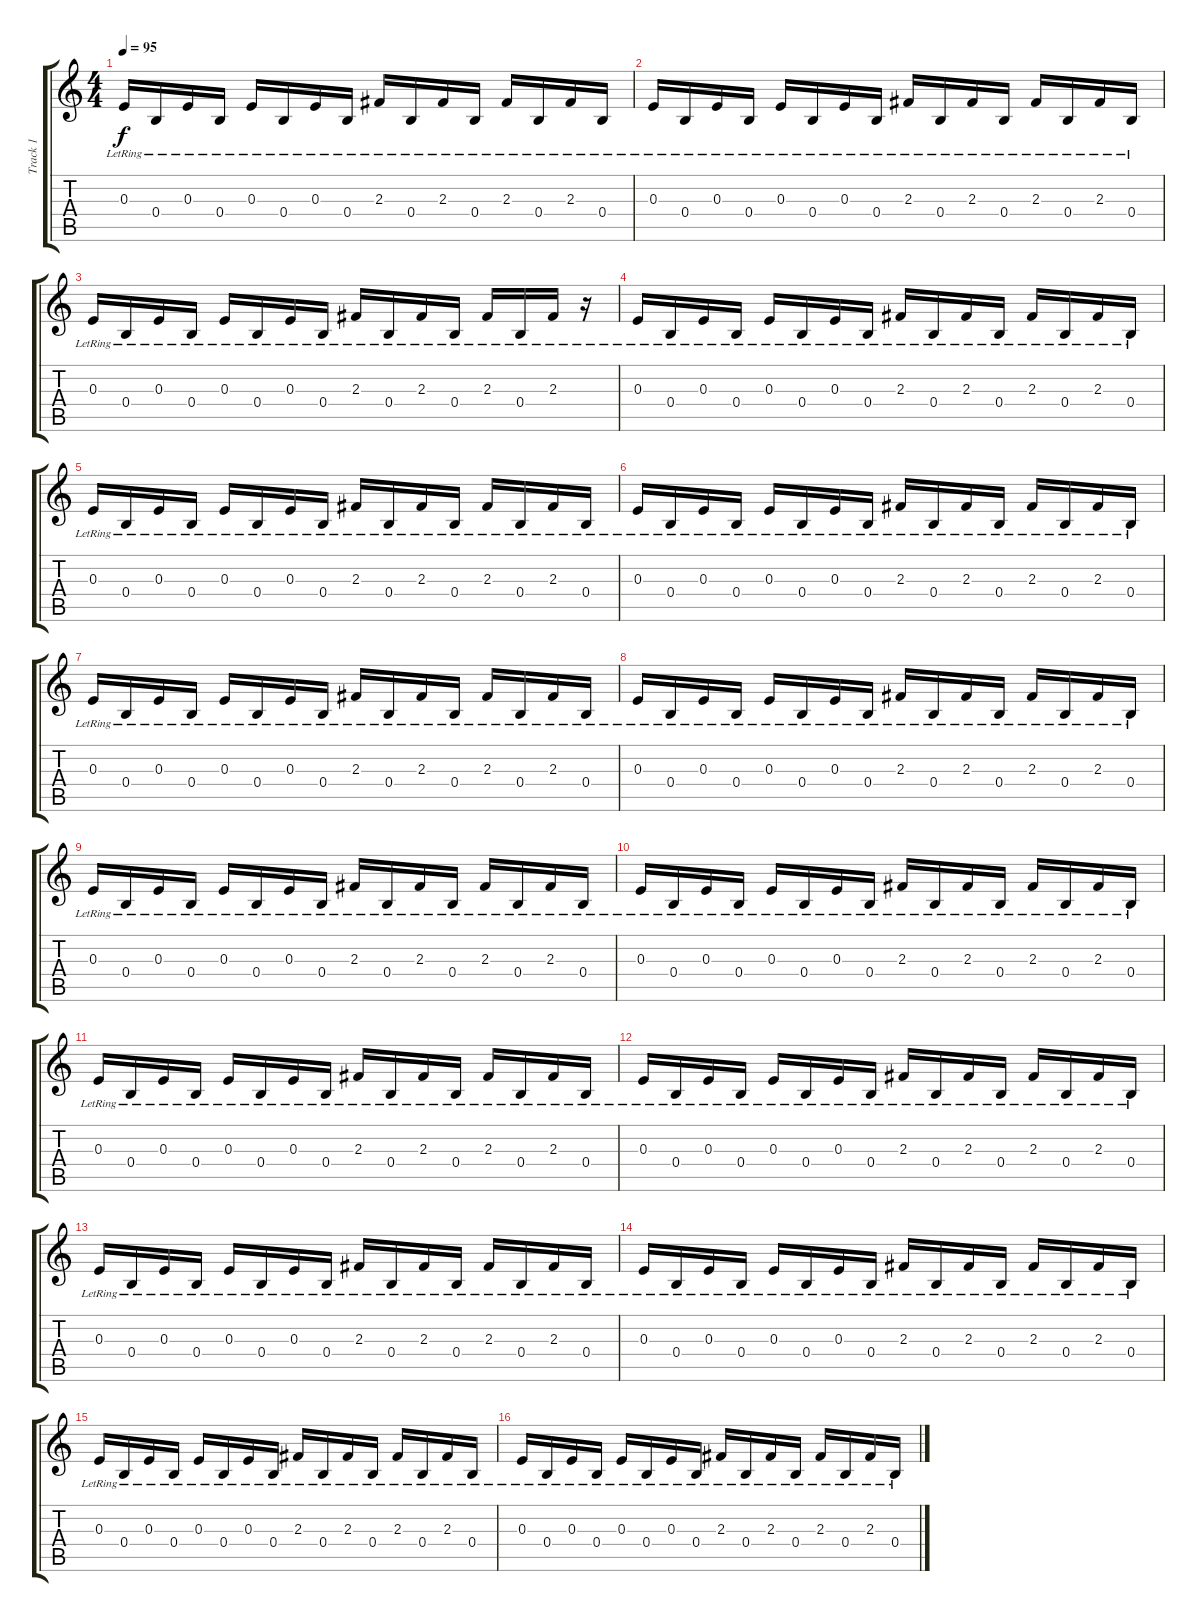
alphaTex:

\track ("Track 1" "Track 1") {instrument distortionguitar}
\staff {score tabs}
\tuning (Db4 Ab3 E3 B2 Gb2 B1) {hide}
\ts (4 4)
\tempo 95
\clef g2
\ks c
0.3{lr}.16{dy f} 0.4{lr}.16 0.3{lr}.16 0.4{lr}.16 0.3{lr}.16 0.4{lr}.16 0.3{lr}.16 0.4{lr}.16 2.3{lr}.16 0.4{lr}.16 2.3{lr}.16 0.4{lr}.16 2.3{lr}.16 0.4{lr}.16 2.3{lr}.16 0.4{lr}.16 |
0.3{lr}.16 0.4{lr}.16 0.3{lr}.16 0.4{lr}.16 0.3{lr}.16 0.4{lr}.16 0.3{lr}.16 0.4{lr}.16 2.3{lr}.16 0.4{lr}.16 2.3{lr}.16 0.4{lr}.16 2.3{lr}.16 0.4{lr}.16 2.3{lr}.16 0.4{lr}.16 |
0.3{lr}.16 0.4{lr}.16 0.3{lr}.16 0.4{lr}.16 0.3{lr}.16 0.4{lr}.16 0.3{lr}.16 0.4{lr}.16 2.3{lr}.16 0.4{lr}.16 2.3{lr}.16 0.4{lr}.16 2.3{lr}.16 0.4{lr}.16 2.3{lr}.16 r.16 |
0.3{lr}.16 0.4{lr}.16 0.3{lr}.16 0.4{lr}.16 0.3{lr}.16 0.4{lr}.16 0.3{lr}.16 0.4{lr}.16 2.3{lr}.16 0.4{lr}.16 2.3{lr}.16 0.4{lr}.16 2.3{lr}.16 0.4{lr}.16 2.3{lr}.16 0.4{lr}.16 |
0.3{lr}.16 0.4{lr}.16 0.3{lr}.16 0.4{lr}.16 0.3{lr}.16 0.4{lr}.16 0.3{lr}.16 0.4{lr}.16 2.3{lr}.16 0.4{lr}.16 2.3{lr}.16 0.4{lr}.16 2.3{lr}.16 0.4{lr}.16 2.3{lr}.16 0.4{lr}.16 |
0.3{lr}.16 0.4{lr}.16 0.3{lr}.16 0.4{lr}.16 0.3{lr}.16 0.4{lr}.16 0.3{lr}.16 0.4{lr}.16 2.3{lr}.16 0.4{lr}.16 2.3{lr}.16 0.4{lr}.16 2.3{lr}.16 0.4{lr}.16 2.3{lr}.16 0.4{lr}.16 |
0.3{lr}.16 0.4{lr}.16 0.3{lr}.16 0.4{lr}.16 0.3{lr}.16 0.4{lr}.16 0.3{lr}.16 0.4{lr}.16 2.3{lr}.16 0.4{lr}.16 2.3{lr}.16 0.4{lr}.16 2.3{lr}.16 0.4{lr}.16 2.3{lr}.16 0.4{lr}.16 |
0.3{lr}.16 0.4{lr}.16 0.3{lr}.16 0.4{lr}.16 0.3{lr}.16 0.4{lr}.16 0.3{lr}.16 0.4{lr}.16 2.3{lr}.16 0.4{lr}.16 2.3{lr}.16 0.4{lr}.16 2.3{lr}.16 0.4{lr}.16 2.3{lr}.16 0.4{lr}.16 |
0.3{lr}.16 0.4{lr}.16 0.3{lr}.16 0.4{lr}.16 0.3{lr}.16 0.4{lr}.16 0.3{lr}.16 0.4{lr}.16 2.3{lr}.16 0.4{lr}.16 2.3{lr}.16 0.4{lr}.16 2.3{lr}.16 0.4{lr}.16 2.3{lr}.16 0.4{lr}.16 |
0.3{lr}.16 0.4{lr}.16 0.3{lr}.16 0.4{lr}.16 0.3{lr}.16 0.4{lr}.16 0.3{lr}.16 0.4{lr}.16 2.3{lr}.16 0.4{lr}.16 2.3{lr}.16 0.4{lr}.16 2.3{lr}.16 0.4{lr}.16 2.3{lr}.16 0.4{lr}.16 |
0.3{lr}.16 0.4{lr}.16 0.3{lr}.16 0.4{lr}.16 0.3{lr}.16 0.4{lr}.16 0.3{lr}.16 0.4{lr}.16 2.3{lr}.16 0.4{lr}.16 2.3{lr}.16 0.4{lr}.16 2.3{lr}.16 0.4{lr}.16 2.3{lr}.16 0.4{lr}.16 |
0.3{lr}.16 0.4{lr}.16 0.3{lr}.16 0.4{lr}.16 0.3{lr}.16 0.4{lr}.16 0.3{lr}.16 0.4{lr}.16 2.3{lr}.16 0.4{lr}.16 2.3{lr}.16 0.4{lr}.16 2.3{lr}.16 0.4{lr}.16 2.3{lr}.16 0.4{lr}.16 |
0.3{lr}.16 0.4{lr}.16 0.3{lr}.16 0.4{lr}.16 0.3{lr}.16 0.4{lr}.16 0.3{lr}.16 0.4{lr}.16 2.3{lr}.16 0.4{lr}.16 2.3{lr}.16 0.4{lr}.16 2.3{lr}.16 0.4{lr}.16 2.3{lr}.16 0.4{lr}.16 |
0.3{lr}.16 0.4{lr}.16 0.3{lr}.16 0.4{lr}.16 0.3{lr}.16 0.4{lr}.16 0.3{lr}.16 0.4{lr}.16 2.3{lr}.16 0.4{lr}.16 2.3{lr}.16 0.4{lr}.16 2.3{lr}.16 0.4{lr}.16 2.3{lr}.16 0.4{lr}.16 |
0.3{lr}.16 0.4{lr}.16 0.3{lr}.16 0.4{lr}.16 0.3{lr}.16 0.4{lr}.16 0.3{lr}.16 0.4{lr}.16 2.3{lr}.16 0.4{lr}.16 2.3{lr}.16 0.4{lr}.16 2.3{lr}.16 0.4{lr}.16 2.3{lr}.16 0.4{lr}.16 |
0.3{lr}.16 0.4{lr}.16 0.3{lr}.16 0.4{lr}.16 0.3{lr}.16 0.4{lr}.16 0.3{lr}.16 0.4{lr}.16 2.3{lr}.16 0.4{lr}.16 2.3{lr}.16 0.4{lr}.16 2.3{lr}.16 0.4{lr}.16 2.3{lr}.16 0.4{lr}.16
